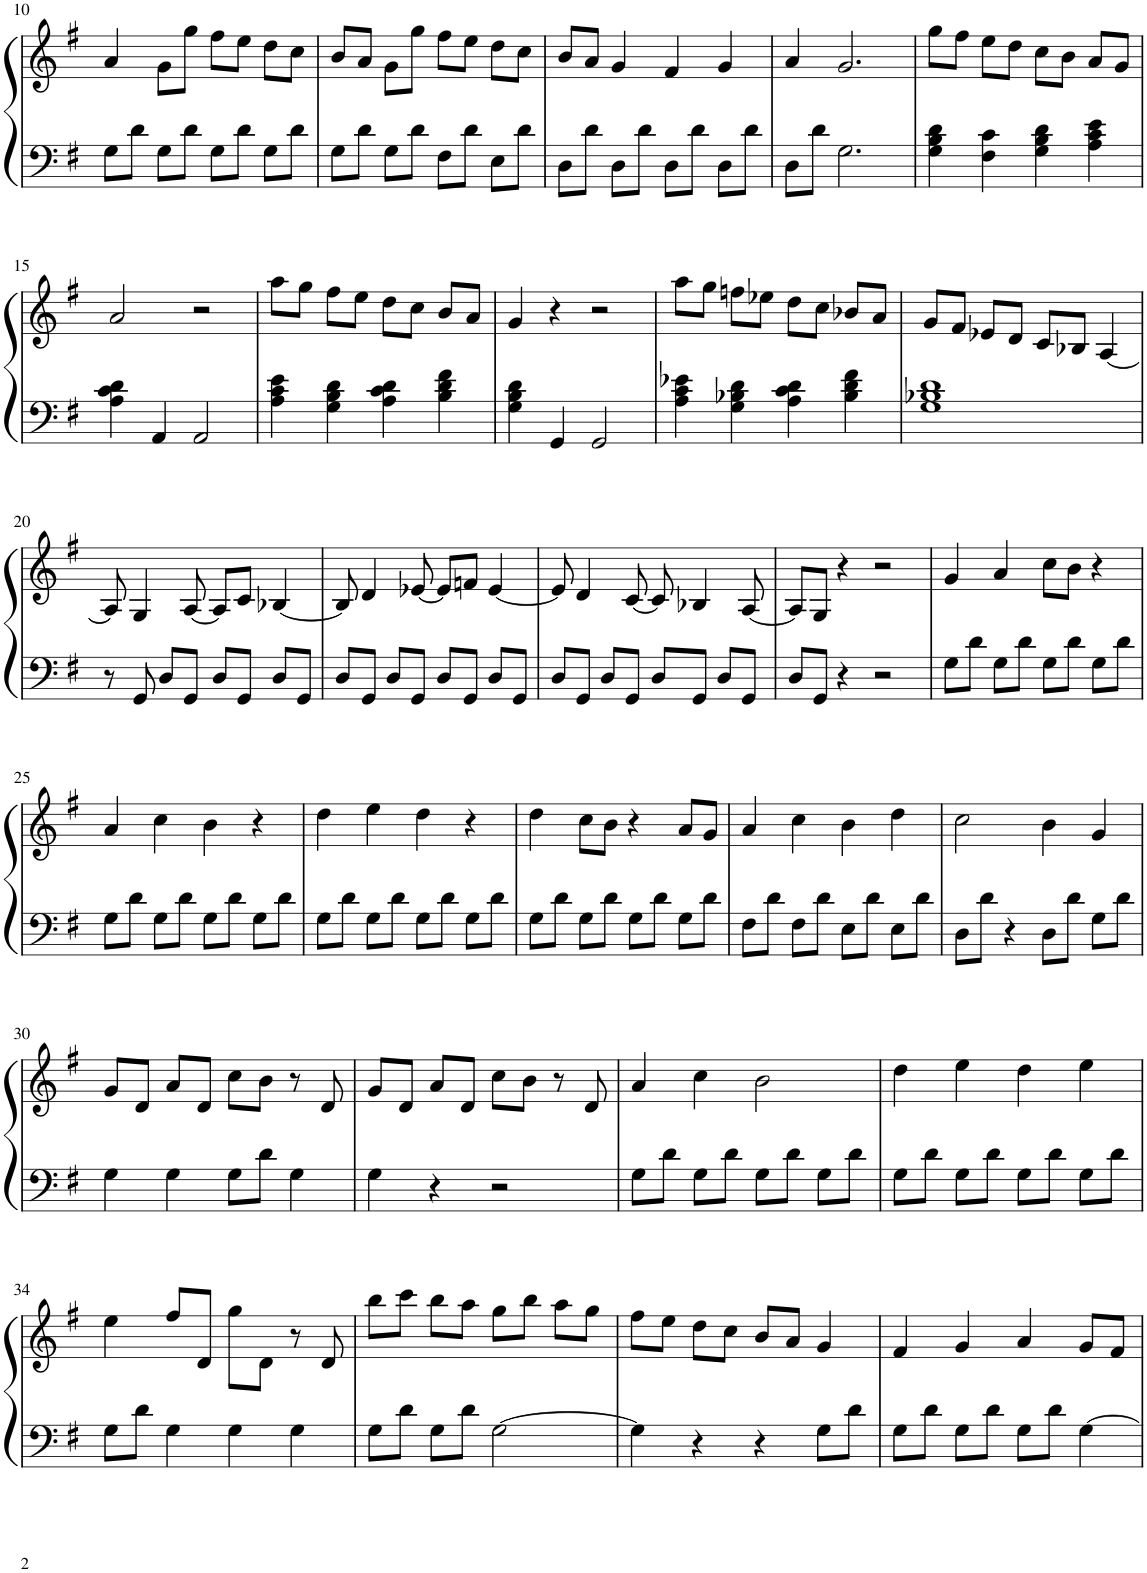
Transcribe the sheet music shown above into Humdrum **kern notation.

**kern	**kern
*part1	*part1
*staff2	*staff1
*I"Piano	*
*I'Pno	*
!!LO:PB:g=z
*clefF4	*clefG2
*k[f#]	*k[f#]
*M4/4	*M4/4
=10	=10
8G\L	4a/
8d\J	.
8G\L	8g\L
8d\J	8gg\J
8G\L	8ff#\L
8d\J	8ee\J
8G\L	8dd\L
8d\J	8cc\J
=11	=11
8G\L	8b/L
8d\J	8a/J
8G\L	8g\L
8d\J	8gg\J
8F#\L	8ff#\L
8d\J	8ee\J
8E\L	8dd\L
8d\J	8cc\J
=12	=12
8D\L	8b/L
8d\J	8a/J
8D\L	4g/
8d\J	.
8D\L	4f#/
8d\J	.
8D\L	4g/
8d\J	.
=13	=13
8D\L	4a/
8d\J	.
2.G\	2.g/
=14	=14
4G\ 4B\ 4d\	8gg\L
.	8ff#\J
4F#\ 4c\	8ee\L
.	8dd\J
4G\ 4B\ 4d\	8cc\L
.	8b\J
4A\ 4c\ 4e\	8a/L
.	8g/J
!!LO:LB:g=z
=15	=15
4A\ 4c\ 4d\	2a/
4AA/	.
2AA/	2r
=16	=16
4A\ 4c\ 4e\	8aa\L
.	8gg\J
4G\ 4B\ 4d\	8ff#\L
.	8ee\J
4A\ 4c\ 4d\	8dd\L
.	8cc\J
4B\ 4d\ 4f#\	8b/L
.	8a/J
=17	=17
4G\ 4B\ 4d\	4g/
4GG/	4r
2GG/	2r
=18	=18
4A\ 4c\ 4e-X\	8aa\L
.	8gg\J
4G\ 4B-X\ 4d\	8ffn\L
.	8ee-X\J
4A\ 4c\ 4d\	8dd\L
.	8cc\J
4B-\ 4d\ 4f#\	8b-X/L
.	8a/J
=19	=19
1G 1B-X 1d	8g/L
.	8f#/J
.	8e-X/L
.	8d/J
.	8c/L
.	8B-X/J
.	[4A/
!!LO:LB:g=z
=20	=20
8r	8A/]
8GG/	4G/
8D/L	.
8GG/J	[8A/
8D/L	8A/L]
8GG/J	8c/J
8D/L	[4B-X/
8GG/J	.
=21	=21
8D/L	8B-/]
8GG/J	4d/
8D/L	.
8GG/J	[8e-X/
8D/L	8e-/L]
8GG/J	8fn/J
8D/L	[4e-/
8GG/J	.
=22	=22
8D/L	8e-/]
8GG/J	4d/
8D/L	.
8GG/J	[8c/
8D/L	8c/]
8GG/J	4B-X/
8D/L	.
8GG/J	[8A/
=23	=23
8D/L	8A/L]
8GG/J	8G/J
4r	4r
2r	2r
=24	=24
8G\L	4g/
8d\J	.
8G\L	4a/
8d\J	.
8G\L	8cc\L
8d\J	8b\J
8G\L	4r
8d\J	.
!!LO:LB:g=z
=25	=25
8G\L	4a/
8d\J	.
8G\L	4cc\
8d\J	.
8G\L	4b\
8d\J	.
8G\L	4r
8d\J	.
=26	=26
8G\L	4dd\
8d\J	.
8G\L	4ee\
8d\J	.
8G\L	4dd\
8d\J	.
8G\L	4r
8d\J	.
=27	=27
8G\L	4dd\
8d\J	.
8G\L	8cc\L
8d\J	8b\J
8G\L	4r
8d\J	.
8G\L	8a/L
8d\J	8g/J
=28	=28
8F#\L	4a/
8d\J	.
8F#\L	4cc\
8d\J	.
8E\L	4b\
8d\J	.
8E\L	4dd\
8d\J	.
=29	=29
8D\L	2cc\
8d\J	.
4r	.
8D\L	4b\
8d\J	.
8G\L	4g/
8d\J	.
!!LO:LB:g=z
=30	=30
4G\	8g/L
.	8d/J
4G\	8a/L
.	8d/J
8G\L	8cc\L
8d\J	8b\J
4G\	8r
.	8d/
=31	=31
4G\	8g/L
.	8d/J
4r	8a/L
.	8d/J
2r	8cc\L
.	8b\J
.	8r
.	8d/
=32	=32
8G\L	4a/
8d\J	.
8G\L	4cc\
8d\J	.
8G\L	2b\
8d\J	.
8G\L	.
8d\J	.
=33	=33
8G\L	4dd\
8d\J	.
8G\L	4ee\
8d\J	.
8G\L	4dd\
8d\J	.
8G\L	4ee\
8d\J	.
!!LO:LB:g=z
=34	=34
8G\L	4ee\
8d\J	.
4G\	8ff#/L
.	8d/J
4G\	8gg\L
.	8d\J
4G\	8r
.	8d/
=35	=35
8G\L	8bb\L
8d\J	8ccc\J
8G\L	8bb\L
8d\J	8aa\J
[2G\	8gg\L
.	8bb\J
.	8aa\L
.	8gg\J
=36	=36
4G\]	8ff#\L
.	8ee\J
4r	8dd\L
.	8cc\J
4r	8b/L
.	8a/J
8G\L	4g/
8d\J	.
=37	=37
8G\L	4f#/
8d\J	.
8G\L	4g/
8d\J	.
8G\L	4a/
8d\J	.
[4G\	8g/L
.	8f#/J
=	=
*-	*-
